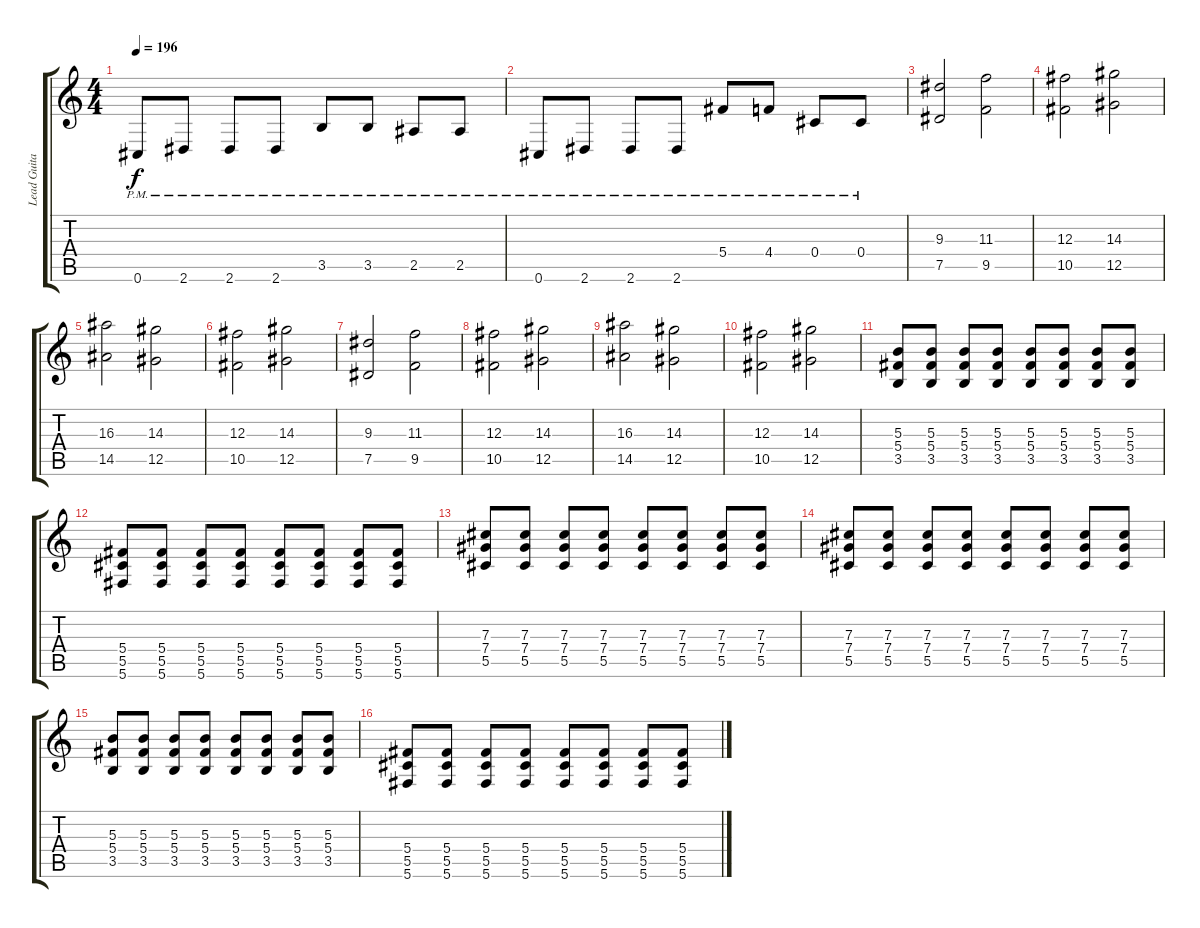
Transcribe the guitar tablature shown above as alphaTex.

\track ("Lead Guitar" "Lead Guita") {instrument distortionguitar}
\staff {score tabs}
\tuning (Eb4 Bb3 Gb3 Db3 Ab2 Db2) {hide}
\ts (4 4)
\tempo 196
\clef g2
\ks c
0.6{pm}.8{dy f} 2.6{pm}.8 2.6{pm}.8 2.6{pm}.8 3.5{pm}.8 3.5{pm}.8 2.5{pm}.8 2.5{pm}.8 |
0.6{pm}.8 2.6{pm}.8 2.6{pm}.8 2.6{pm}.8 5.4{pm}.8 4.4{pm}.8 0.4{pm}.8 0.4{pm}.8 |
(9.3 7.5).2 (11.3 9.5).2 |
(12.3 10.5).2 (14.3 12.5).2 |
(16.3 14.5).2 (14.3 12.5).2 |
(12.3 10.5).2 (14.3 12.5).2 |
(9.3 7.5).2 (11.3 9.5).2 |
(12.3 10.5).2 (14.3 12.5).2 |
(16.3 14.5).2 (14.3 12.5).2 |
(12.3 10.5).2 (14.3 12.5).2 |
(5.3 5.4 3.5).8 (5.3 5.4 3.5).8 (5.3 5.4 3.5).8 (5.3 5.4 3.5).8 (5.3 5.4 3.5).8 (5.3 5.4 3.5).8 (5.3 5.4 3.5).8 (5.3 5.4 3.5).8 |
(5.4 5.5 5.6).8 (5.4 5.5 5.6).8 (5.4 5.5 5.6).8 (5.4 5.5 5.6).8 (5.4 5.5 5.6).8 (5.4 5.5 5.6).8 (5.4 5.5 5.6).8 (5.4 5.5 5.6).8 |
(7.3 7.4 5.5).8 (7.3 7.4 5.5).8 (7.3 7.4 5.5).8 (7.3 7.4 5.5).8 (7.3 7.4 5.5).8 (7.3 7.4 5.5).8 (7.3 7.4 5.5).8 (7.3 7.4 5.5).8 |
(7.3 7.4 5.5).8 (7.3 7.4 5.5).8 (7.3 7.4 5.5).8 (7.3 7.4 5.5).8 (7.3 7.4 5.5).8 (7.3 7.4 5.5).8 (7.3 7.4 5.5).8 (7.3 7.4 5.5).8 |
(5.3 5.4 3.5).8 (5.3 5.4 3.5).8 (5.3 5.4 3.5).8 (5.3 5.4 3.5).8 (5.3 5.4 3.5).8 (5.3 5.4 3.5).8 (5.3 5.4 3.5).8 (5.3 5.4 3.5).8 |
(5.4 5.5 5.6).8 (5.4 5.5 5.6).8 (5.4 5.5 5.6).8 (5.4 5.5 5.6).8 (5.4 5.5 5.6).8 (5.4 5.5 5.6).8 (5.4 5.5 5.6).8 (5.4 5.5 5.6).8
